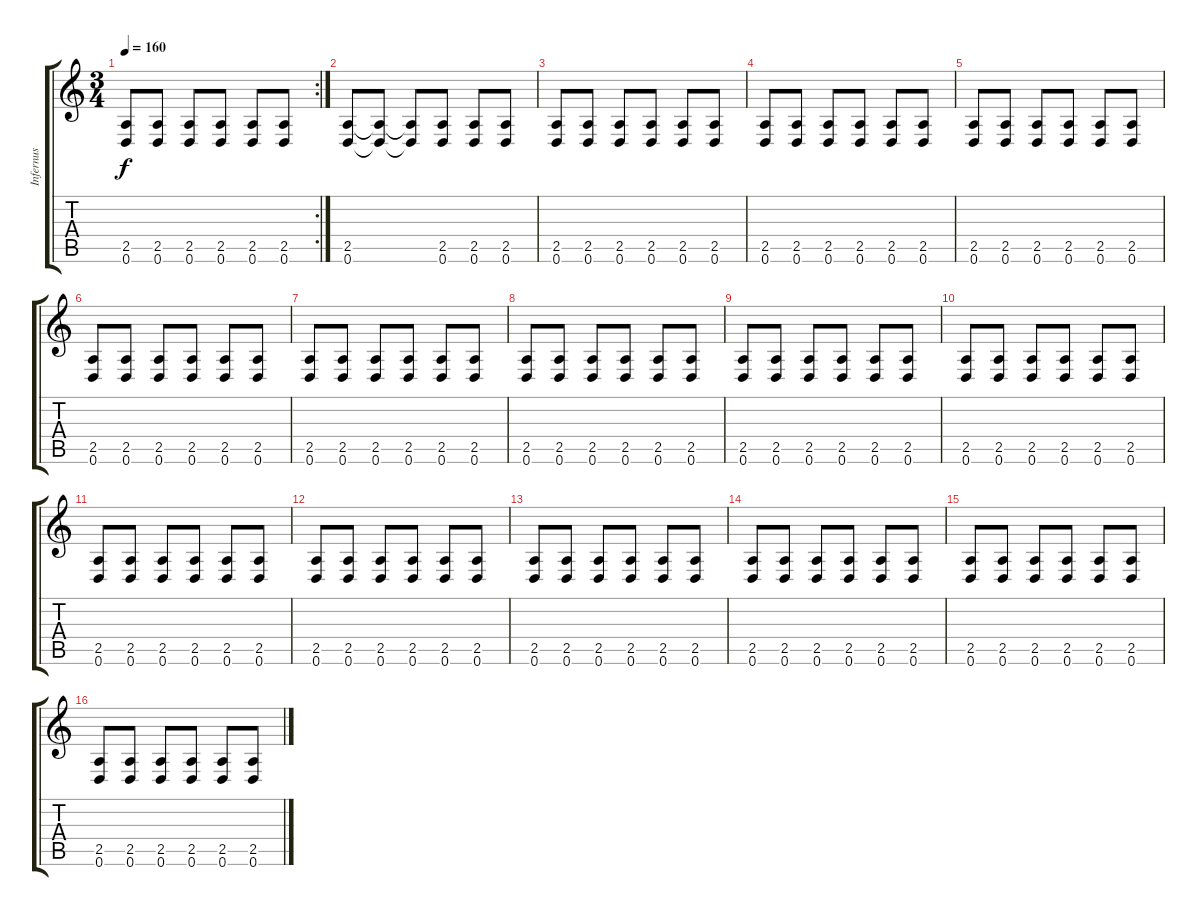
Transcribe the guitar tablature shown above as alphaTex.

\track ("Infernus" "Infernus") {instrument distortionguitar}
\staff {score tabs}
\tuning (D4 A3 F3 C3 G2 D2) {hide}
\rc 2
\ts (3 4)
\tempo 160
\clef g2
\ks c
(2.5 0.6).8{dy f} (2.5 0.6).8 (2.5 0.6).8 (2.5 0.6).8 (2.5 0.6).8 (2.5 0.6).8 |
(2.5 0.6).8 (2.5{t} 0.6{t}).8 (2.5{t} 0.6{t}).8 (2.5 0.6).8 (2.5 0.6).8 (2.5 0.6).8 |
(2.5 0.6).8 (2.5 0.6).8 (2.5 0.6).8 (2.5 0.6).8 (2.5 0.6).8 (2.5 0.6).8 |
(2.5 0.6).8 (2.5 0.6).8 (2.5 0.6).8 (2.5 0.6).8 (2.5 0.6).8 (2.5 0.6).8 |
(2.5 0.6).8 (2.5 0.6).8 (2.5 0.6).8 (2.5 0.6).8 (2.5 0.6).8 (2.5 0.6).8 |
(2.5 0.6).8 (2.5 0.6).8 (2.5 0.6).8 (2.5 0.6).8 (2.5 0.6).8 (2.5 0.6).8 |
(2.5 0.6).8 (2.5 0.6).8 (2.5 0.6).8 (2.5 0.6).8 (2.5 0.6).8 (2.5 0.6).8 |
(2.5 0.6).8 (2.5 0.6).8 (2.5 0.6).8 (2.5 0.6).8 (2.5 0.6).8 (2.5 0.6).8 |
(2.5 0.6).8 (2.5 0.6).8 (2.5 0.6).8 (2.5 0.6).8 (2.5 0.6).8 (2.5 0.6).8 |
(2.5 0.6).8 (2.5 0.6).8 (2.5 0.6).8 (2.5 0.6).8 (2.5 0.6).8 (2.5 0.6).8 |
(2.5 0.6).8 (2.5 0.6).8 (2.5 0.6).8 (2.5 0.6).8 (2.5 0.6).8 (2.5 0.6).8 |
(2.5 0.6).8 (2.5 0.6).8 (2.5 0.6).8 (2.5 0.6).8 (2.5 0.6).8 (2.5 0.6).8 |
(2.5 0.6).8 (2.5 0.6).8 (2.5 0.6).8 (2.5 0.6).8 (2.5 0.6).8 (2.5 0.6).8 |
(2.5 0.6).8 (2.5 0.6).8 (2.5 0.6).8 (2.5 0.6).8 (2.5 0.6).8 (2.5 0.6).8 |
(2.5 0.6).8 (2.5 0.6).8 (2.5 0.6).8 (2.5 0.6).8 (2.5 0.6).8 (2.5 0.6).8 |
(2.5 0.6).8 (2.5 0.6).8 (2.5 0.6).8 (2.5 0.6).8 (2.5 0.6).8 (2.5 0.6).8
